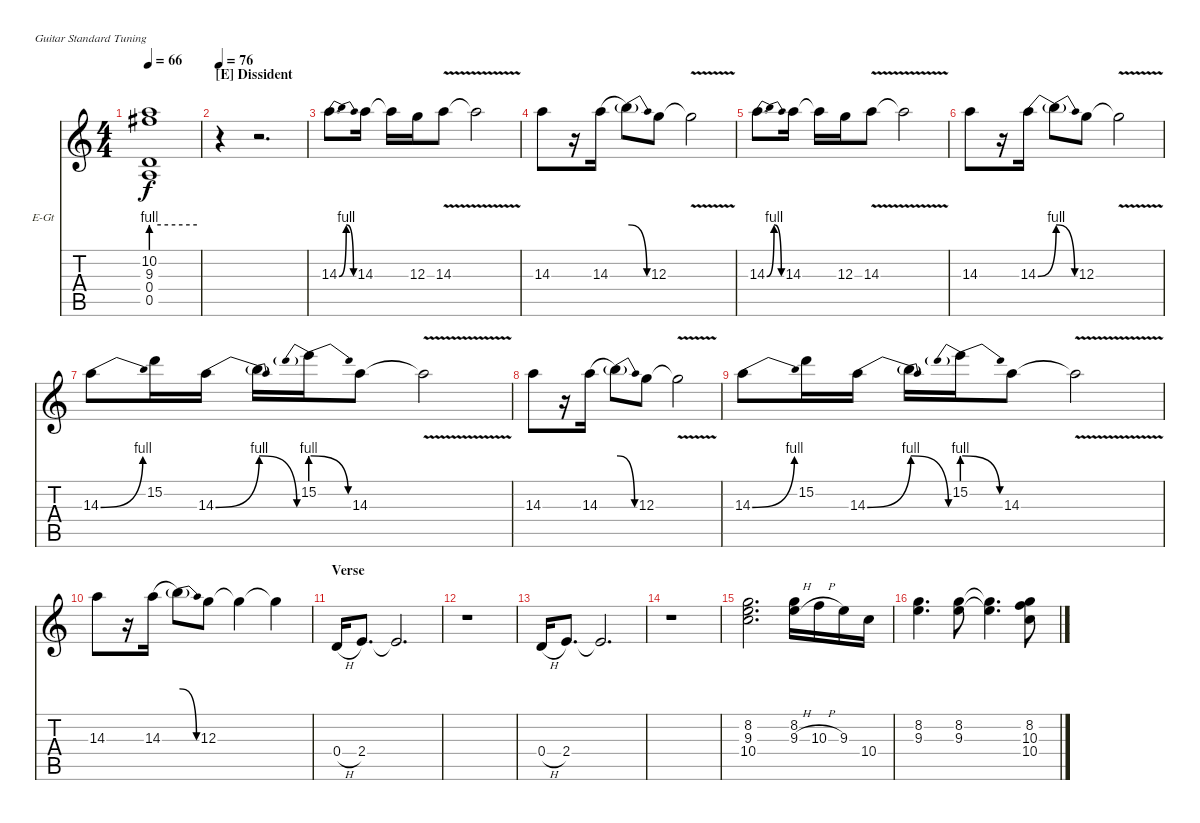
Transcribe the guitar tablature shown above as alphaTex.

\defaultSystemsLayout 4
\bracketExtendMode nobrackets
\firstSystemTrackNameOrientation horizontal
\otherSystemsTrackNameOrientation horizontal
\track ("Mike McCready (Drive)" "E-Gt") {instrument overdrivenguitar}
\staff {score tabs}
\tuning (E4 B3 G3 D3 A2 E2)
\ts (4 4)
\tempo 66
\clef g2
\ks c
(10.2{t} 9.3{be (hold 0 4 60 4) t} 0.4{t} 0.5{t}).1{dy f} |
\section ("E" "Dissident")
\tempo 76
r.4 r.2{d} |
14.3{be (bendrelease 0 0 30 4 30 4 60 0)}.8{d} 14.3.16 14.3{t}.16 12.3.16 14.3{v}.8 14.3{v t}.2 |
14.3.8 r.16 14.3{be (hold 0 0 60 0)}.16 14.3{be (release 0 4 60 0) t}.8 12.3.8 12.3{v t}.2 |
14.3{be (bendrelease 0 0 30 4 30 4 60 0)}.8{d} 14.3.16 14.3{t}.16 12.3.16 14.3{v}.8 14.3{v t}.2 |
14.3.8 r.16 14.3{be (bend 0 0 60 4)}.16 14.3{be (release 0 4 60 0) t}.8 12.3.8 12.3{v t}.2 |
14.3{be (bend 0 0 60 4)}.8 15.2.16 14.3{be (bend 0 0 60 4)}.16 14.3{be (release 0 4 60 0) t}.16 15.2{be (prebendrelease 0 4 60 0)}.16 14.3.8 14.3{v t}.2 |
14.3.8 r.16 14.3{be (hold 0 0 60 0)}.16 14.3{be (release 0 4 60 0) t}.8 12.3.8 12.3{v t}.2 |
14.3{be (bend 0 0 60 4)}.8 15.2.16 14.3{be (bend 0 0 60 4)}.16 14.3{be (release 0 4 60 0) t}.16 15.2{be (prebendrelease 0 4 60 0)}.16 14.3.8 14.3{v t}.2 |
14.3.8 r.16 14.3{be (hold 0 0 60 0)}.16 14.3{be (release 0 4 60 0) t}.8 12.3.8 12.3{t}.4 12.3{t}.4 |
\section ("" "Verse")
0.4{h}.16 2.4.8{d} 2.4{t}.2{d} |
r.1 |
0.4{h}.16 2.4.8{d} 2.4{t}.2{d} |
r.1 |
(8.2 9.3 10.4).2{d} (8.2 9.3{h}).16 10.3{h}.16 9.3.16 10.4.16 |
(8.2 9.3).4{d} (8.2 9.3).8 (8.2{t} 9.3{t}).4{d} (8.2 10.3 10.4).8
